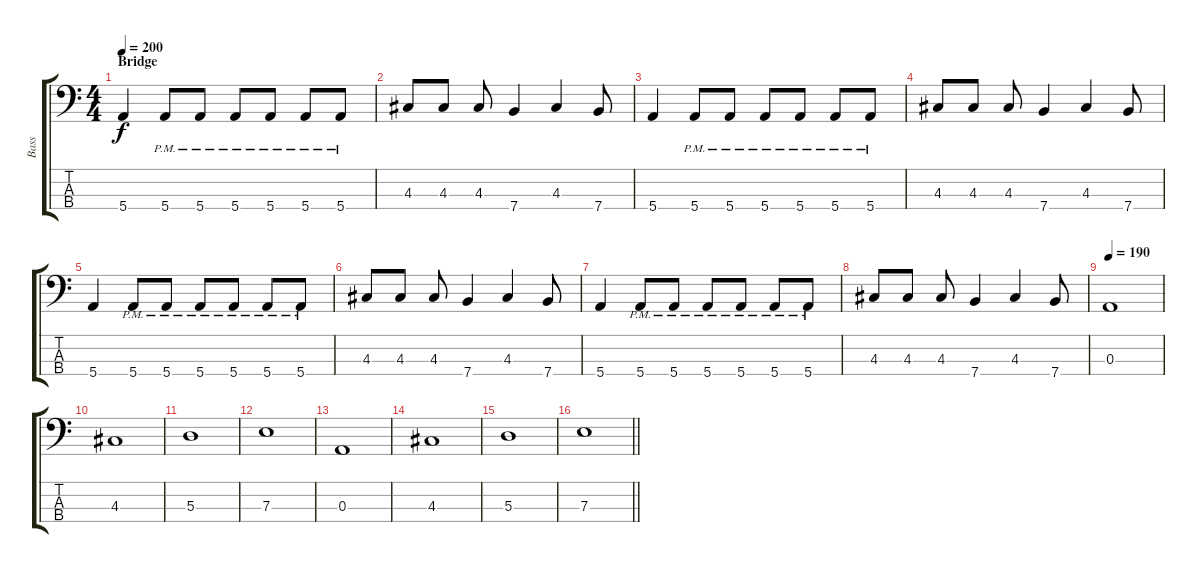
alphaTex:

\track ("Bass" "Bass") {instrument electricbasspick}
\staff {score tabs}
\tuning (G2 D2 A1 E1) {hide}
\ts (4 4)
\section ("" "Bridge")
\tempo 200
\clef f4
\ks c
5.4.4{dy f} 5.4{pm}.8 5.4{pm}.8 5.4{pm}.8 5.4{pm}.8 5.4{pm}.8 5.4{pm}.8 |
4.3.8 4.3.8 4.3.8 7.4.4 4.3.4 7.4.8 |
5.4.4 5.4{pm}.8 5.4{pm}.8 5.4{pm}.8 5.4{pm}.8 5.4{pm}.8 5.4{pm}.8 |
4.3.8 4.3.8 4.3.8 7.4.4 4.3.4 7.4.8 |
5.4.4 5.4{pm}.8 5.4{pm}.8 5.4{pm}.8 5.4{pm}.8 5.4{pm}.8 5.4{pm}.8 |
4.3.8 4.3.8 4.3.8 7.4.4 4.3.4 7.4.8 |
5.4.4 5.4{pm}.8 5.4{pm}.8 5.4{pm}.8 5.4{pm}.8 5.4{pm}.8 5.4{pm}.8 |
4.3.8 4.3.8 4.3.8 7.4.4 4.3.4 7.4.8 |
\tempo 190
0.3.1 |
4.3.1 |
5.3.1 |
7.3.1 |
0.3.1 |
4.3.1 |
5.3.1 |
\barLineRight lightlight
7.3.1
